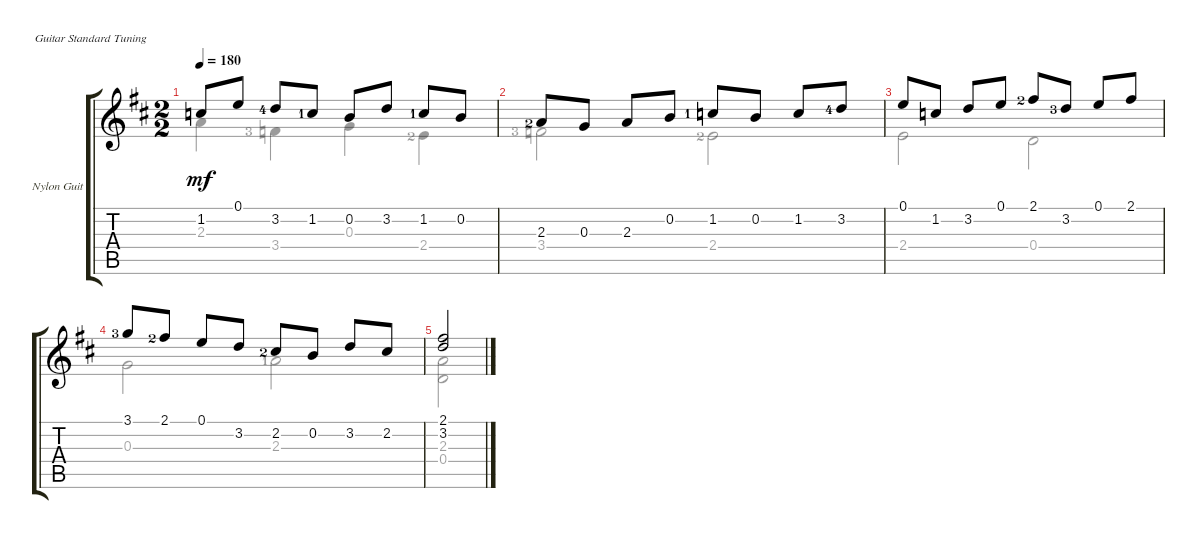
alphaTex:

\defaultSystemsLayout 4
\bracketExtendMode groupsimilarinstruments
\firstSystemTrackNameOrientation horizontal
\otherSystemsTrackNameOrientation horizontal
\track ("Nylon Guitar" "Nylon Guit") {instrument acousticguitarsteel}
\staff {score tabs}
\tuning (E4 B3 G3 D3 A2 E2)
\voice
\ts (2 2)
\tempo 180
\clef g2
\ks d
1.2.8{dy mf} 0.1.8 3.2{lf 5}.8 1.2{lf 2}.8 0.2.8 3.2.8 1.2{lf 2}.8 0.2.8 |
2.3{lf 3}.8 0.3.8 2.3.8 0.2.8 1.2{lf 2}.8 0.2.8 1.2.8 3.2{lf 5}.8 |
0.1.8 1.2.8 3.2.8 0.1.8 2.1{lf 3}.8 3.2{lf 4}.8 0.1.8 2.1.8 |
3.1{lf 4}.8 2.1{lf 3}.8 0.1.8 3.2.8 2.2{lf 3}.8 0.2.8 3.2.8 2.2.8 |
(2.1 3.2).2
\voice
\clef g2
\ottava regular
\simile none
\ks d
2.3.4{dy mf} 3.4{lf 4}.4 0.3.4 2.4{lf 3}.4 |
3.4{lf 4}.2 2.4{lf 3}.2 |
2.4.2 0.4.2 |
0.3.2 2.3{lf 2}.2 |
(2.3 0.4).2
